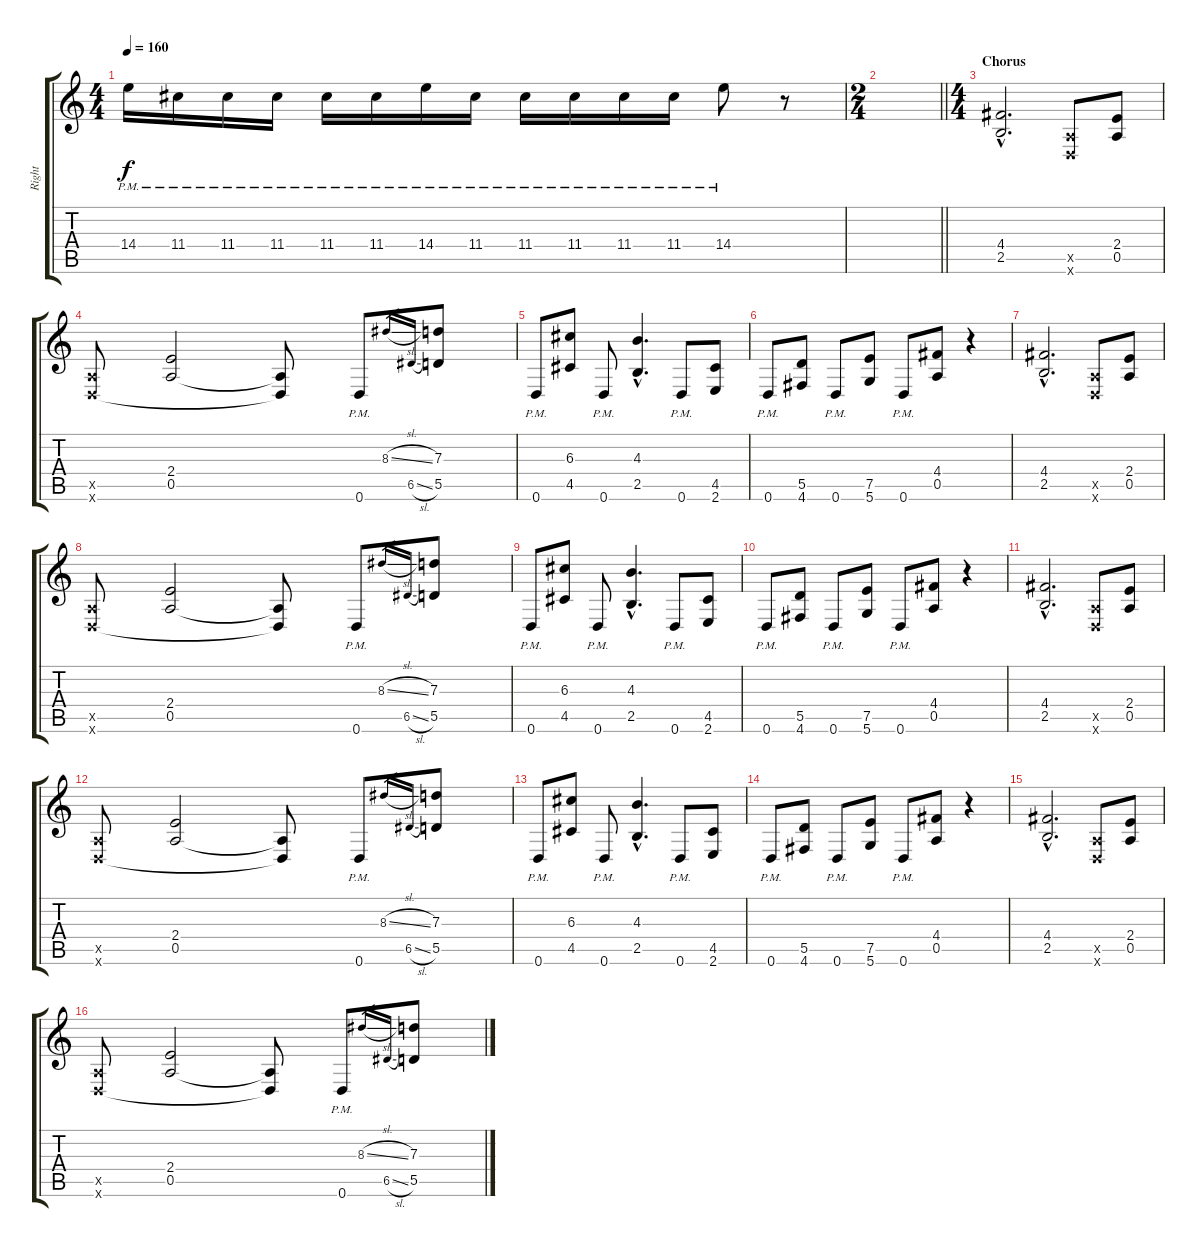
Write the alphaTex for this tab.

\track ("Right" "Right") {instrument distortionguitar}
\staff {score tabs}
\tuning (E4 B3 G3 D3 A2 D2) {hide}
\ts (4 4)
\tempo 160
\clef g2
\ks c
14.4{pm}.16{dy f} 11.4{pm}.16 11.4{pm}.16 11.4{pm}.16 11.4{pm}.16 11.4{pm}.16 14.4{pm}.16 11.4{pm}.16 11.4{pm}.16 11.4{pm}.16 11.4{pm}.16 11.4{pm}.16 14.4{pm}.8 r.8 |
\ts (2 4)
\barLineRight lightlight
|
\ts (4 4)
\section ("" "Chorus")
(4.4{hac} 2.5{hac}).2{d} (0.5{x} 0.6{x}).8 (2.4 0.5).8 |
(0.5{x} 0.6{x}).8 (2.4 0.5).2 (0.5{t} 0.6{t}).8 0.6{pm}.8 8.3{sl}.16{gr} 6.5{sl}.16{gr} (7.3 5.5).8 |
0.6{pm}.8 (6.3 4.5).8 0.6{pm}.8 (4.3{hac} 2.5{hac}).4{d} 0.6{pm}.8 (4.5 2.6).8 |
0.6{pm}.8 (5.5 4.6).8 0.6{pm}.8 (7.5 5.6).8 0.6{pm}.8 (4.4 0.5).8 r.4 |
(4.4{hac} 2.5{hac}).2{d} (0.5{x} 0.6{x}).8 (2.4 0.5).8 |
(0.5{x} 0.6{x}).8 (2.4 0.5).2 (0.5{t} 0.6{t}).8 0.6{pm}.8 8.3{sl}.16{gr} 6.5{sl}.16{gr} (7.3 5.5).8 |
0.6{pm}.8 (6.3 4.5).8 0.6{pm}.8 (4.3{hac} 2.5{hac}).4{d} 0.6{pm}.8 (4.5 2.6).8 |
0.6{pm}.8 (5.5 4.6).8 0.6{pm}.8 (7.5 5.6).8 0.6{pm}.8 (4.4 0.5).8 r.4 |
(4.4{hac} 2.5{hac}).2{d} (0.5{x} 0.6{x}).8 (2.4 0.5).8 |
(0.5{x} 0.6{x}).8 (2.4 0.5).2 (0.5{t} 0.6{t}).8 0.6{pm}.8 8.3{sl}.16{gr} 6.5{sl}.16{gr} (7.3 5.5).8 |
0.6{pm}.8 (6.3 4.5).8 0.6{pm}.8 (4.3{hac} 2.5{hac}).4{d} 0.6{pm}.8 (4.5 2.6).8 |
0.6{pm}.8 (5.5 4.6).8 0.6{pm}.8 (7.5 5.6).8 0.6{pm}.8 (4.4 0.5).8 r.4 |
(4.4{hac} 2.5{hac}).2{d} (0.5{x} 0.6{x}).8 (2.4 0.5).8 |
(0.5{x} 0.6{x}).8 (2.4 0.5).2 (0.5{t} 0.6{t}).8 0.6{pm}.8 8.3{sl}.16{gr} 6.5{sl}.16{gr} (7.3 5.5).8
